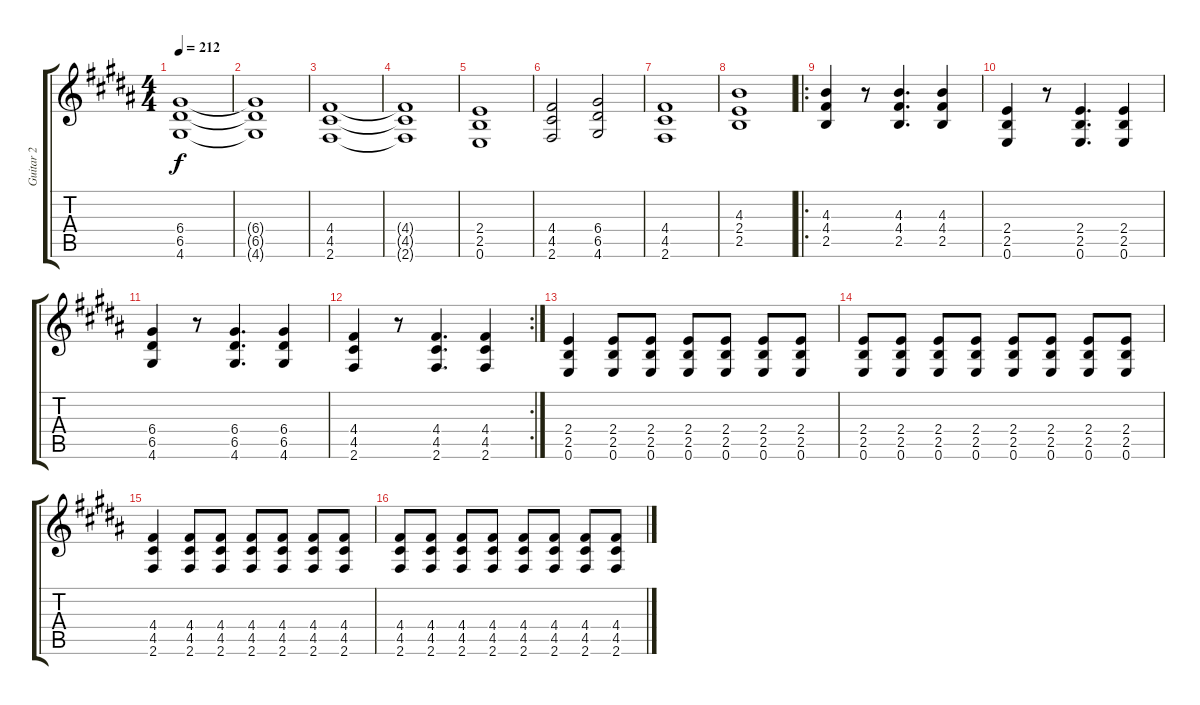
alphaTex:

\track ("Guitar 2" "Guitar 2") {instrument distortionguitar}
\staff {score tabs}
\tuning (E4 B3 G3 D3 A2 E2) {hide}
\ts (4 4)
\tempo 212
\clef g2
\ks b
(6.4 6.5 4.6).1{dy f} |
\ks g#minor
(6.4{t} 6.5{t} 4.6{t}).1 |
(4.4 4.5 2.6).1 |
(4.4{t} 4.5{t} 2.6{t}).1 |
\ks b
(2.4 2.5 0.6).1 |
\ks g#minor
(4.4 4.5 2.6).2 (6.4 6.5 4.6).2 |
(4.4 4.5 2.6).1 |
(4.3 2.4 2.5).1 |
\ro
\ks b
(4.3 4.4 2.5).4 r.8 (4.3 4.4 2.5).4{d} (4.3 4.4 2.5).4 |
\ks g#minor
(2.4 2.5 0.6).4 r.8 (2.4 2.5 0.6).4{d} (2.4 2.5 0.6).4 |
(6.4 6.5 4.6).4 r.8 (6.4 6.5 4.6).4{d} (6.4 6.5 4.6).4 |
\rc 2
(4.4 4.5 2.6).4 r.8 (4.4 4.5 2.6).4{d} (4.4 4.5 2.6).4 |
\ks b
(2.4 2.5 0.6).4 (2.4 2.5 0.6).8 (2.4 2.5 0.6).8 (2.4 2.5 0.6).8 (2.4 2.5 0.6).8 (2.4 2.5 0.6).8 (2.4 2.5 0.6).8 |
\ks g#minor
(2.4 2.5 0.6).8 (2.4 2.5 0.6).8 (2.4 2.5 0.6).8 (2.4 2.5 0.6).8 (2.4 2.5 0.6).8 (2.4 2.5 0.6).8 (2.4 2.5 0.6).8 (2.4 2.5 0.6).8 |
(4.4 4.5 2.6).4 (4.4 4.5 2.6).8 (4.4 4.5 2.6).8 (4.4 4.5 2.6).8 (4.4 4.5 2.6).8 (4.4 4.5 2.6).8 (4.4 4.5 2.6).8 |
(4.4 4.5 2.6).8 (4.4 4.5 2.6).8 (4.4 4.5 2.6).8 (4.4 4.5 2.6).8 (4.4 4.5 2.6).8 (4.4 4.5 2.6).8 (4.4 4.5 2.6).8 (4.4 4.5 2.6).8
